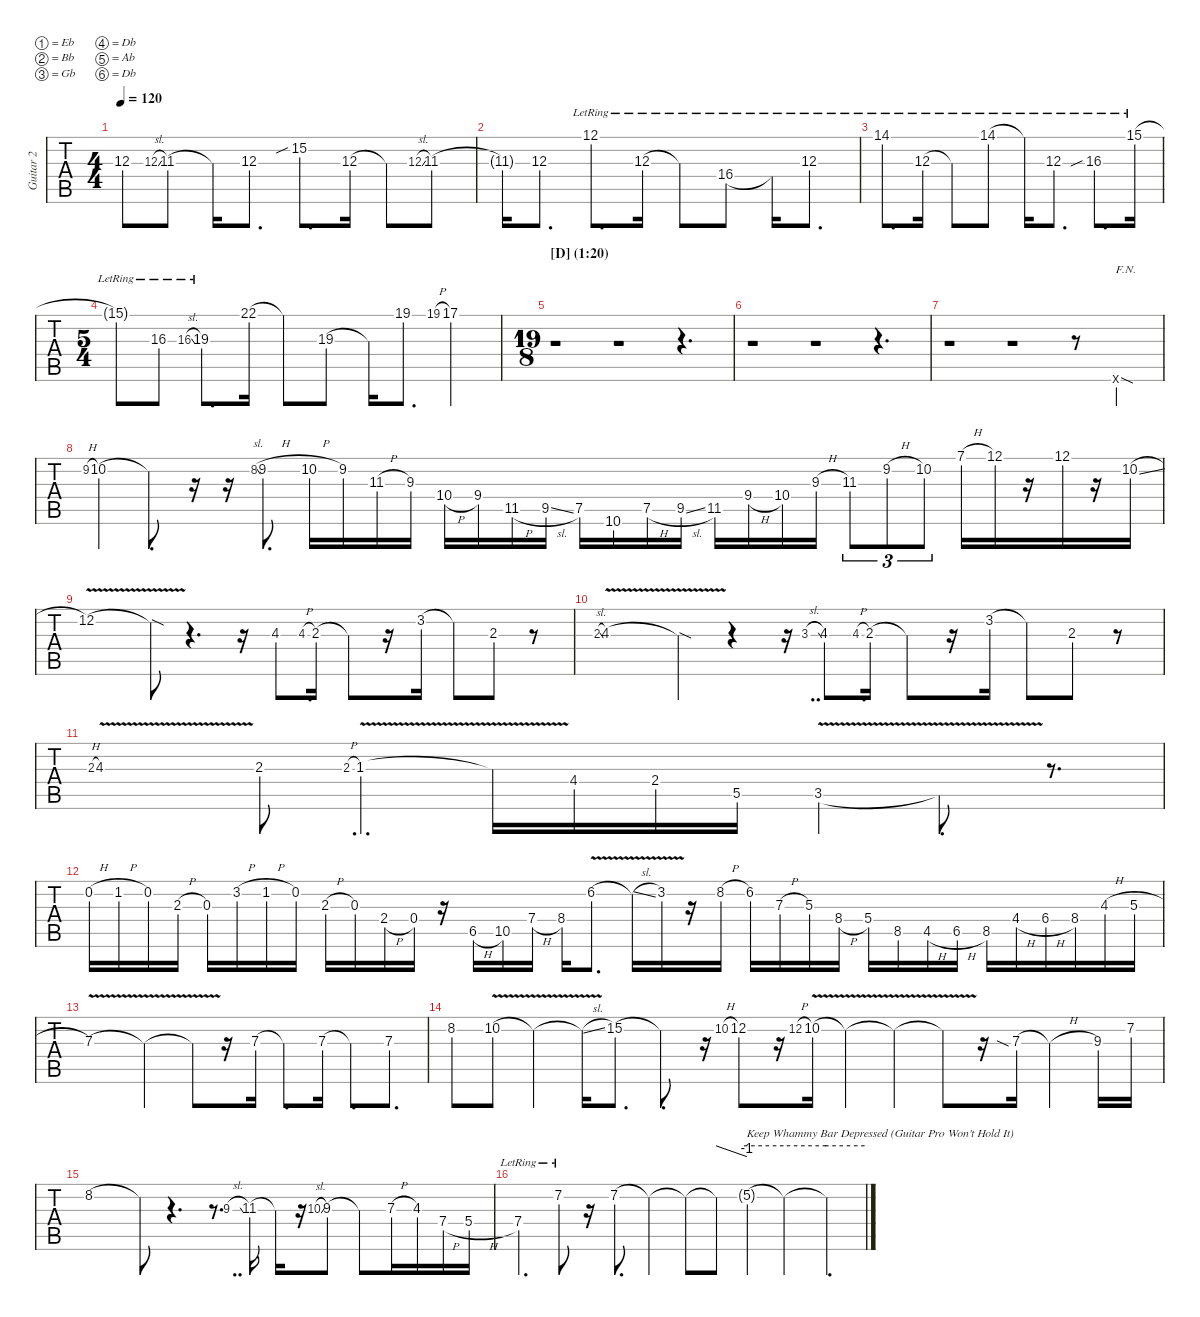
\defaultSystemsLayout 4
\hideDynamics
\bracketExtendMode nobrackets
\multiTrackTrackNamePolicy allsystems
\firstSystemTrackNameMode fullname
\otherSystemsTrackNameMode fullname
\otherSystemsTrackNameOrientation horizontal
\track ("Guitar 2" "Guitar 2") {instrument overdrivenguitar}
\staff {tabs}
\tuning (Eb4 Bb3 Gb3 Db3 Ab2 Db2)
\ts (4 4)
\scale
0.994906
\tempo 120
\accidentals auto
\clef g2
\ottava regular
\simile none
\ks aminor
12.3{t acc x}.8{dy mf} 12.3{sl acc x}.8{gr onbeat} 11.3{acc #}.8 11.3{t acc #}.16 12.3{acc x}.8{d} 15.2{sib acc x}.8{d} 12.3{acc x}.16 12.3{t acc x}.8 12.3{sl acc x}.8{gr onbeat} 11.3{acc #}.8 |
\scale
0.99464 11.3{t acc #}.16 12.3{acc x}.8{d} 12.1{lr acc x}.8{d} 12.3{lr acc x}.16 12.3{lr t acc x}.8 16.4{lr acc #}.8 16.4{lr t acc #}.16 12.3{lr acc x}.8{d} |
\scale
1.0228 14.1{lr acc #}.8{d} 12.3{lr acc x}.16 12.3{lr t acc x}.8 14.1{lr acc #}.8 14.1{lr t acc #}.16 12.3{lr acc x}.8{d} 16.3{sib lr acc x}.8{d} 15.1{lr acc x}.16 |
\ts (5 4)
\beaming (8 2 2 2 2 2)
\scale
0.977199 15.1{lr t acc x}.8 16.3{lr acc x}.8 16.3{sl lr acc x}.8{gr onbeat} 19.3{lr acc x}.8{d} 22.1{acc x}.16 22.1{t acc x}.8 19.3{acc x}.8 19.3{t acc x}.16 19.1{acc x}.8{d} 19.1{h acc x}.8{gr} 17.1{acc x}.4 |
\ts (19 8)
\beaming (8 2 2 2 2 2 2 2 2 3)
\section ("D" "(1:20)")
\scale
1.00718 r.1 r.1 r.4{d} |
\scale
1.00241 r.1 r.1 r.4{d} |
\scale
0.990414 r.1 r.1 r.8 12.6{sod x acc x}.4{txt "F.N."} |
\scale
0.956185 9.2{h acc #}.8{gr onbeat} 10.2{acc x}.4 10.2{t acc x}.8{d} r.16 r.16 8.2{sl acc x}.8{gr onbeat} 9.2{h acc #}.8{d} 10.2{h acc x}.16 9.2{acc #}.16 11.3{h acc #}.16 9.3{acc x}.16 10.4{h acc #}.16 9.4{acc x}.16 11.5{h acc #}.16 9.5{sl acc #}.16 7.5{acc x}.16 10.6{acc #}.16 7.5{h acc x}.16 9.5{sl acc #}.16 11.5{acc #}.16 9.4{h acc x}.16 10.4{acc #}.16 9.3{h acc x}.16 11.3{acc #}.8{tu (3 2)} 9.2{h acc #}.8{tu (3 2)} 10.2{acc x}.8{tu (3 2)} 7.1{h acc x}.16 12.1{acc x}.16 r.16 12.1{acc x}.16 r.16 10.2{sl acc x}.16 |
\scale
1.02355 12.2{v acc x}.1 12.2{v sod t acc x}.8 r.4{d} r.16 4.3{st acc x}.8 4.3{h acc x}.8{d gr onbeat} 2.3{acc x}.16 2.3{t acc x}.8 r.16 3.2{acc x}.16 3.2{t acc x}.8 2.3{acc x}.8 r.8 |
\scale
0.976451 2.3{sl acc x}.8{gr} 4.3{v acc x}.1 4.3{v sod t acc x}.4 r.4 r.16 3.3{sl acc #}.8{dd gr} 4.3{st acc x}.8 4.3{h acc x}.8{d gr onbeat} 2.3{acc x}.16 2.3{t acc x}.8 r.16 3.2{acc x}.16 3.2{t acc x}.8 2.3{acc x}.8 r.8 |
\scale
0.978438 2.3{h acc x}.8{gr} 4.3{v acc x}.1 2.3{st acc x}.8 2.3{h acc x}.8{d gr onbeat} 1.3{v acc #}.4{d} 1.3{v t acc #}.16 4.4{acc #}.16 2.4{acc x}.16 5.5{acc x}.16 3.5{v acc #}.4 3.5{v t acc #}.8{d} r.8{d} |
\scale
0.978438 0.2{h acc x}.16 1.2{h acc #}.16 0.2{acc x}.16 2.3{h acc x}.16 0.3{acc x}.16 3.2{h acc x}.16 1.2{h acc #}.16 0.2{acc x}.16 2.3{h acc x}.16 0.3{acc x}.16 2.4{h acc x}.16 0.4{acc x}.16 r.16 6.5{h acc #}.16 10.5{acc x}.16 7.4{h acc x}.16 8.4{acc #}.16 6.2{v acc #}.8{d} 6.2{v sl t acc #}.16 3.2{v acc x}.16 r.16 8.2{h acc x}.16 6.2{acc #}.16 7.3{h acc x}.16 5.3{acc #}.16 8.4{h acc #}.16 5.4{acc x}.16 8.5{acc #}.16 4.5{h acc #}.16 6.5{h acc #}.16 8.5{acc #}.16 4.4{h acc #}.16 6.4{h acc #}.16 8.4{acc #}.16 4.3{h acc x}.16 5.3{h acc #}.16 |
\scale
1.02371 7.3{v acc x}.1 7.3{v t acc x}.2 7.3{v t acc x}.8 r.16 7.3{acc x}.16 7.3{t acc x}.8{d} 7.3{acc x}.16 7.3{t acc x}.8{d} 7.3{acc x}.8{d} |
\scale
0.976291 8.2{acc x}.8 10.2{v acc x}.8 10.2{v t acc x}.4 10.2{v sl t acc x}.16 15.2{acc x}.8{d} 15.2{t acc x}.8{d} r.16 10.2{h acc x}.8{gr} 12.2{st acc x}.8 r.16 12.2{h acc x}.8{gr} 10.2{v acc x}.16 10.2{v t acc x}.4 10.2{v t acc x}.4 10.2{v t acc x}.8 r.16 7.3{sia acc x}.16 7.3{h t acc x}.4 9.3{acc x}.16 7.2{acc #}.16 |
\scale
1.02152 8.2{acc x}.1 8.2{t acc x}.8 r.4{d} r.8{d} 9.3{sl acc x}.8{dd gr onbeat} 11.3{acc #}.16 11.3{t acc #}.16 r.16 10.3{sl acc #}.8{gr onbeat} 9.3{acc x}.8 9.3{t acc x}.8 7.3{h acc x}.16 4.3{acc x}.16 7.4{h acc x}.16 5.4{h acc x}.16 |
\scale
0.97848 7.4{lr acc x}.4{d} 7.2{lr acc #}.8 r.16 7.2{acc #}.8{d} 7.2{t acc #}.4 7.2{t acc #}.8 7.2{t acc #}.8{tbe (dive default 0 0 59.4 -4)} 5.2{g acc x}.4{tbe (hold default 0 0 60 0) txt "Keep Whammy Bar Depressed (Guitar Pro Won't Hold It)" dy pp} 5.2{t acc x}.2{tbe (hold default 0 0 60 0)} 5.2{t acc x}.4{d tbe (hold default 0 0 60 0)}
